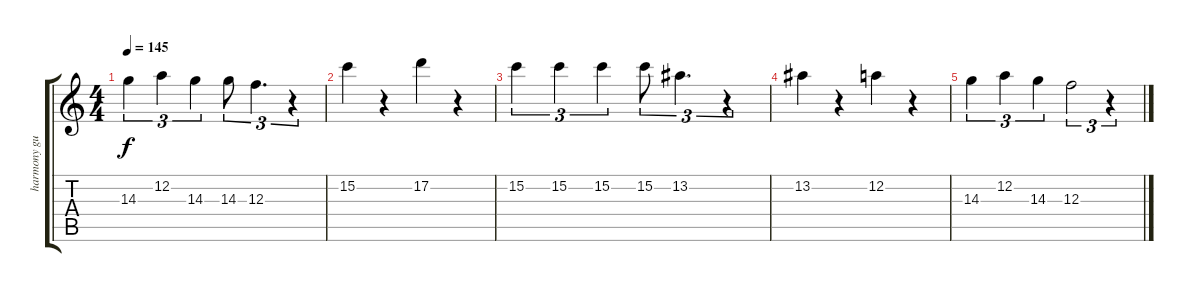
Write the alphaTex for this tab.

\track ("harmony guitar" "harmony gu") {instrument distortionguitar}
\staff {score tabs}
\tuning (D4 A3 F3 C3 G2 C2) {hide}
\ts (4 4)
\tempo 145
\clef g2
\ks c
14.3.4{tu (3 2) dy f} 12.2.4{tu (3 2)} 14.3.4{tu (3 2)} 14.3.8{tu (3 2)} 12.3.4{d tu (3 2)} r.4{tu (3 2)} |
15.2.4 r.4 17.2.4 r.4 |
15.2.4{tu (3 2)} 15.2.4{tu (3 2)} 15.2.4{tu (3 2)} 15.2.8{tu (3 2)} 13.2.4{d tu (3 2)} r.4{tu (3 2)} |
13.2.4 r.4 12.2.4 r.4 |
14.3.4{tu (3 2)} 12.2.4{tu (3 2)} 14.3.4{tu (3 2)} 12.3.2{tu (3 2)} r.4{tu (3 2)}
